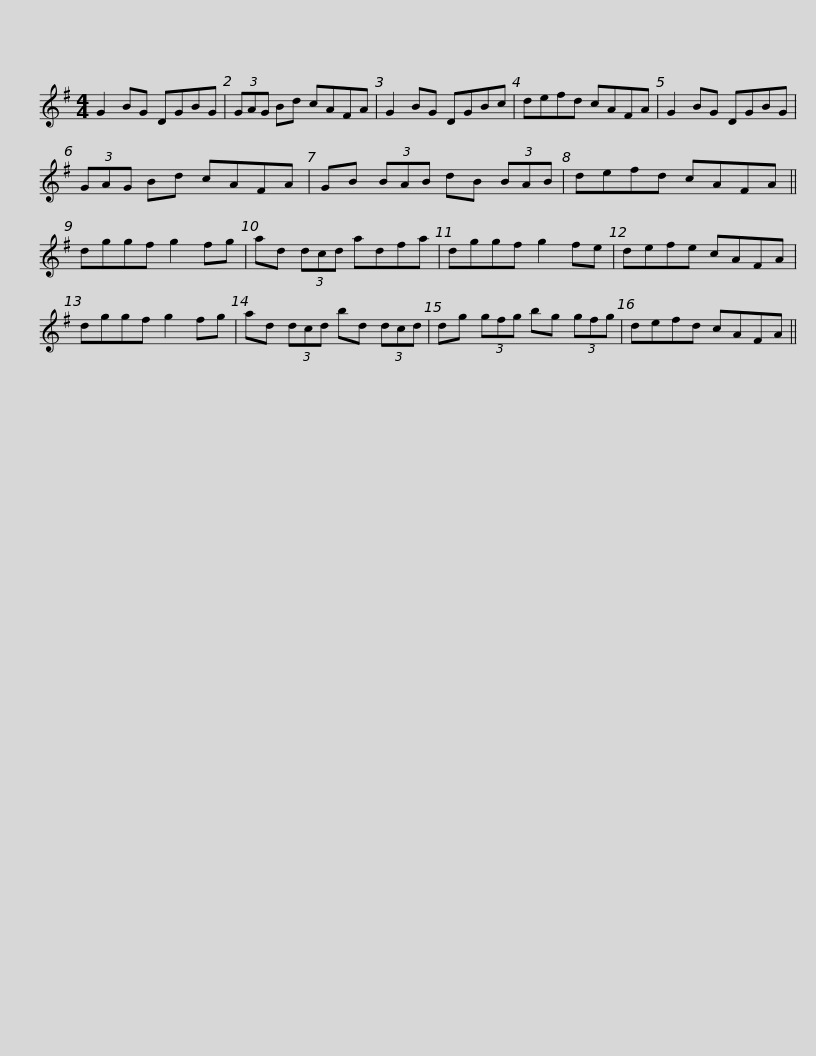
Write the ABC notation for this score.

X:1
L:1/8
M:4/4
I:linebreak $
K:G
V:1 treble
V:1
 G2 BG DGBG | (3GAG Bd cAFA | G2 BG DGBc | defd cAFA | G2 BG DGBG |$ %5
 (3GAG Bd cAFA | GB (3BAB dB (3BAB | defd cAFA || dggf g2 fg | ad (3dcd adfa |$ %10
 dggf g2 fe | defe cAFA | dggf g2 fg | ad (3dcd bd (3dcd | dg (3gfg bg (3gfg |$ %15
 defd cAFA || %16
